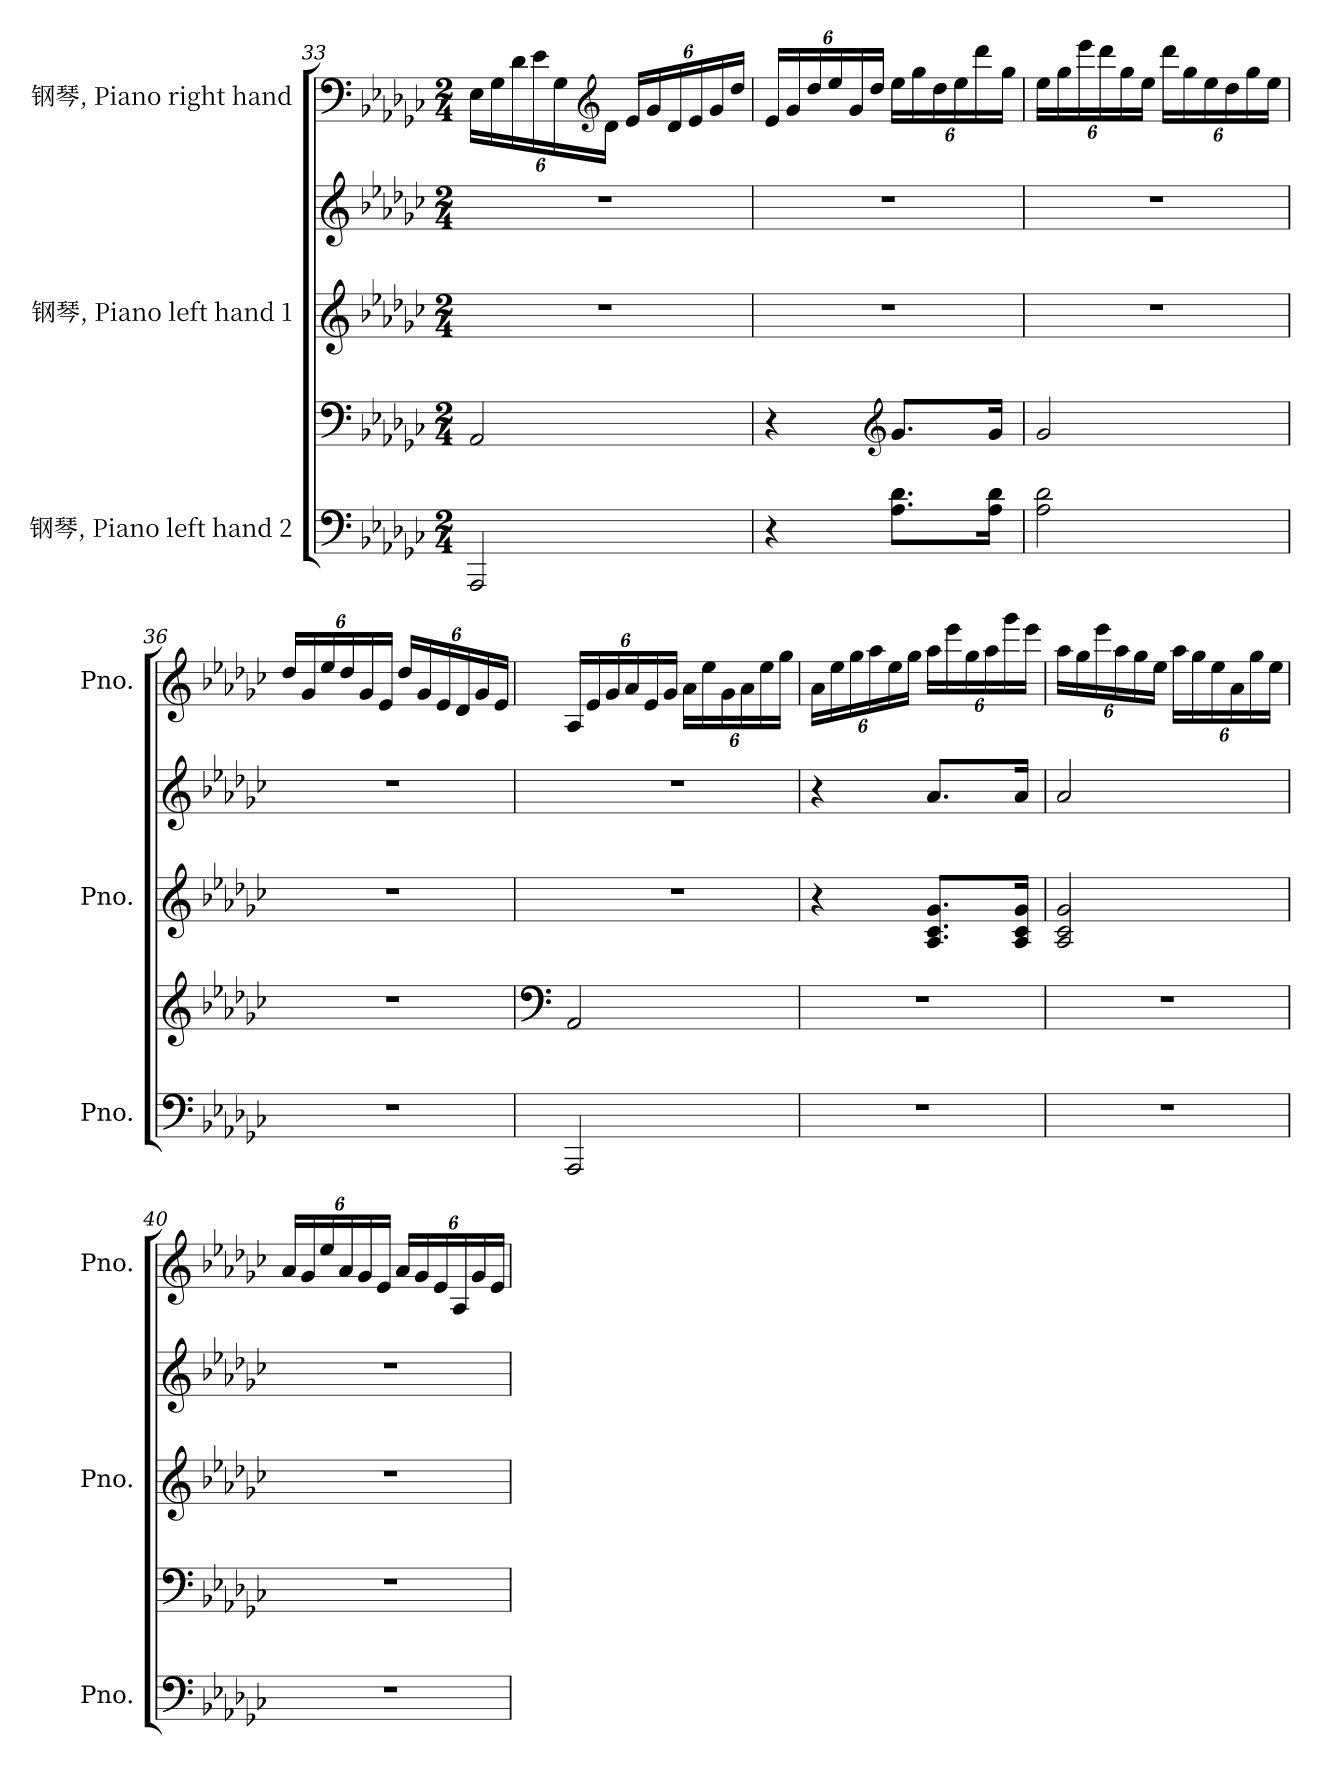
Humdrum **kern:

**kern	**kern	**kern	**kern	**kern
*part3	*part3	*part2	*part2	*part1
*staff5	*staff4	*staff3	*staff2	*staff1
*I"钢琴, Piano left hand 2	*	*I"钢琴, Piano left hand 1	*	*I"钢琴, Piano right hand
*I'Pno.	*	*I'Pno.	*	*I'Pno.
!!LO:LB:g=z
*clefF4	*clefF4	*clefG2	*clefG2	*clefF4
*k[b-e-a-d-g-c-]	*k[b-e-a-d-g-c-]	*k[b-e-a-d-g-c-]	*k[b-e-a-d-g-c-]	*k[b-e-a-d-g-c-]
*M2/4	*M2/4	*M2/4	*M2/4	*M2/4
*	*	*	*	*Xbrackettup
=33	=33	=33	=33	=33
2AAA-/	2AA-/	2r	2r	24E-\LL
.	.	.	.	24G-\
.	.	.	.	24d-\
.	.	.	.	24e-\
.	.	.	.	24G-\
*	*	*	*	*clefG2
.	.	.	.	24d-\JJ
.	.	.	.	24e-/LL
.	.	.	.	24g-/
.	.	.	.	24d-/
.	.	.	.	24e-/
.	.	.	.	24g-/
.	.	.	.	24dd-/JJ
=34	=34	=34	=34	=34
4r	4r	2r	2r	24e-/LL
.	.	.	.	24g-/
.	.	.	.	24dd-/
.	.	.	.	24ee-/
.	.	.	.	24g-/
.	.	.	.	24dd-/JJ
*	*clefG2	*	*	*
8.A-\ 8.d-\L	8.g-/L	.	.	24ee-\LL
.	.	.	.	24gg-\
.	.	.	.	24dd-\
.	.	.	.	24ee-\
.	.	.	.	24ddd-\
16A-\ 16d-\Jk	16g-/Jk	.	.	.
.	.	.	.	24gg-\JJ
=35	=35	=35	=35	=35
2A-\ 2d-\	2g-/	2r	2r	24ee-\LL
.	.	.	.	24gg-\
.	.	.	.	24eee-\
.	.	.	.	24ddd-\
.	.	.	.	24gg-\
.	.	.	.	24ee-\JJ
.	.	.	.	24ddd-\LL
.	.	.	.	24gg-\
.	.	.	.	24ee-\
.	.	.	.	24dd-\
.	.	.	.	24gg-\
.	.	.	.	24ee-\JJ
!!LO:PB:g=z
=36	=36	=36	=36	=36
2r	2r	2r	2r	24dd-/LL
.	.	.	.	24g-/
.	.	.	.	24ee-/
.	.	.	.	24dd-/
.	.	.	.	24g-/
.	.	.	.	24e-/JJ
.	.	.	.	24dd-/LL
.	.	.	.	24g-/
.	.	.	.	24e-/
.	.	.	.	24d-/
.	.	.	.	24g-/
.	.	.	.	24e-/JJ
=37	=37	=37	=37	=37
*	*clefF4	*	*	*
2AAA-/	2AA-/	2r	2r	24A-/LL
.	.	.	.	24e-/
.	.	.	.	24g-/
.	.	.	.	24a-/
.	.	.	.	24e-/
.	.	.	.	24g-/JJ
.	.	.	.	24a-\LL
.	.	.	.	24ee-\
.	.	.	.	24g-\
.	.	.	.	24a-\
.	.	.	.	24ee-\
.	.	.	.	24gg-\JJ
=38	=38	=38	=38	=38
2r	2r	4r	4r	24a-\LL
.	.	.	.	24ee-\
.	.	.	.	24gg-\
.	.	.	.	24aa-\
.	.	.	.	24ee-\
.	.	.	.	24gg-\JJ
.	.	8.A-/ 8.c-/ 8.g-/L	8.a-/L	24aa-\LL
.	.	.	.	24eee-\
.	.	.	.	24gg-\
.	.	.	.	24aa-\
.	.	.	.	24ggg-\
.	.	16A-/ 16c-/ 16g-/Jk	16a-/Jk	.
.	.	.	.	24eee-\JJ
!!LO:LB:g=z
=39	=39	=39	=39	=39
2r	2r	2A-/ 2c-/ 2g-/	2a-/	24aa-\LL
.	.	.	.	24gg-\
.	.	.	.	24eee-\
.	.	.	.	24aa-\
.	.	.	.	24gg-\
.	.	.	.	24ee-\JJ
.	.	.	.	24aa-\LL
.	.	.	.	24gg-\
.	.	.	.	24ee-\
.	.	.	.	24a-\
.	.	.	.	24gg-\
.	.	.	.	24ee-\JJ
=40	=40	=40	=40	=40
2r	2r	2r	2r	24a-/LL
.	.	.	.	24g-/
.	.	.	.	24ee-/
.	.	.	.	24a-/
.	.	.	.	24g-/
.	.	.	.	24e-/JJ
.	.	.	.	24a-/LL
.	.	.	.	24g-/
.	.	.	.	24e-/
.	.	.	.	24A-/
.	.	.	.	24g-/
.	.	.	.	24e-/JJ
=	=	=	=	=
*-	*-	*-	*-	*-
